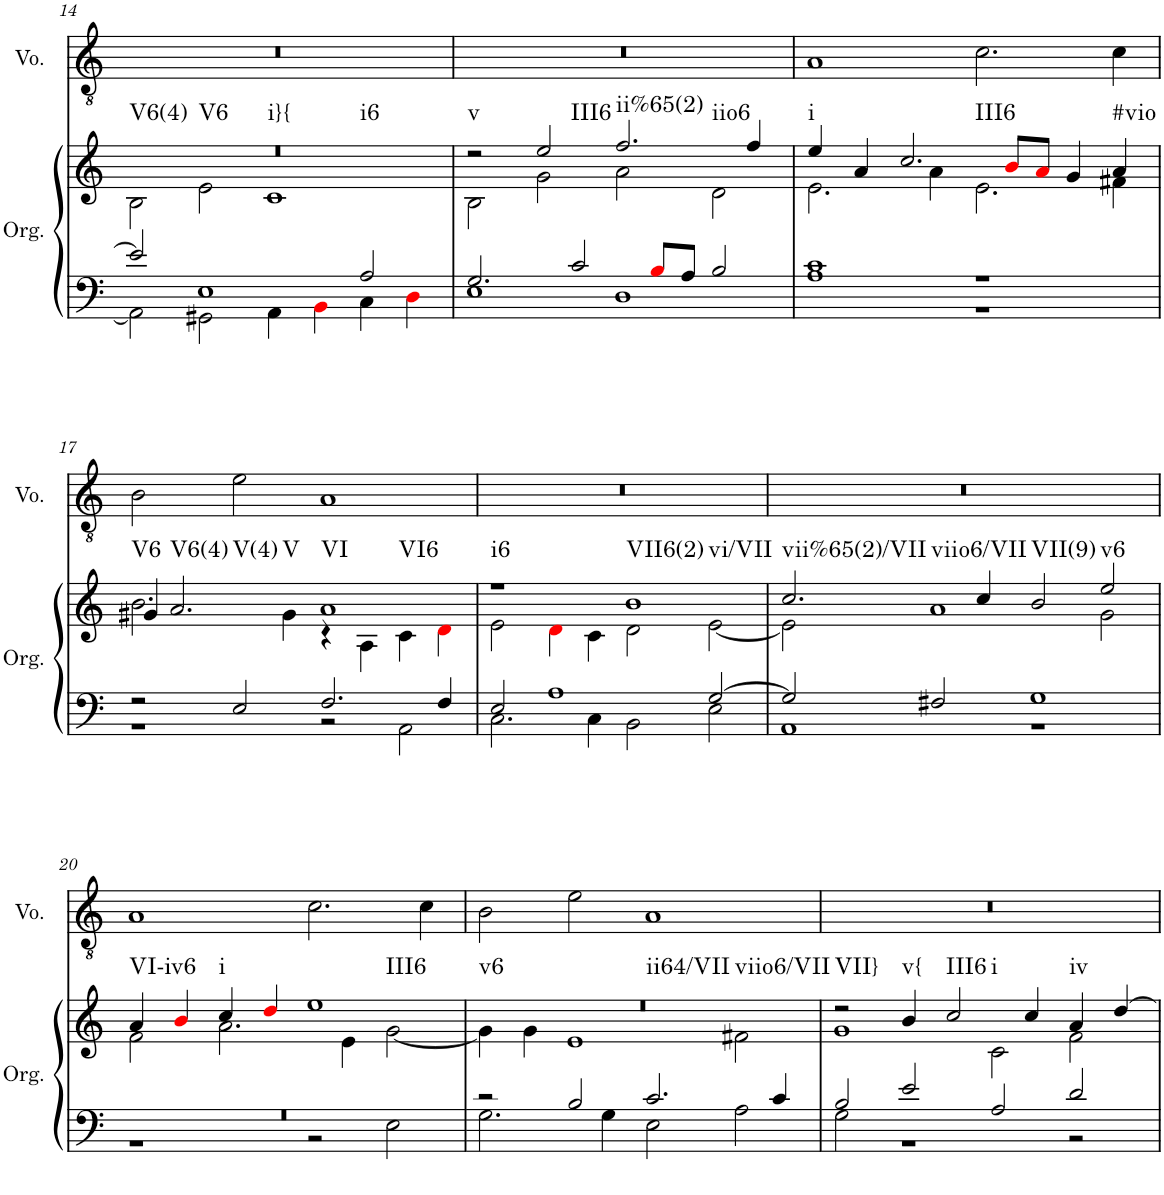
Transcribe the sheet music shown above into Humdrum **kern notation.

**kern	**kern	**harte	**kern
*part2	*part2	*part2	*part1
*staff3	*staff2	*	*staff1
*I"Organ	*	*	*I"Voice
*I'Org.	*	*	*I'Vo.
!!LO:PB:g=z
*clefF4	*clefG2	*	*clefGv2
*k[]	*k[]	*	*k[]
*M4/2	*M4/2	*	*M4/2
=14	=14	=14	=14
*^	*^	*	*
!	!	!	!	!LO:H:n=1:kt=V6(4)	!
!	!	!	!	!LO:H:n=2:kt=V6	!
!	!	!	!	!LO:H:n=3:kt=i}{	!
!	!	!	!	!LO:H:n=4:kt=i6	!
2e/]	2AA\]	0r	2B\	N N N N	0r
1E	2GG#X\	.	2e\	.	.
.	4AA\	.	1c	.	.
.	4BBi\	.	.	.	.
2A/	4C\	.	.	.	.
.	4Di\	.	.	.	.
=15	=15	=15	=15	=15	=15
!	!	!	!	!LO:H:kt=v	!
2.G/	1E	2r	2B\	N	0r
!	!	!	!	!LO:H:kt=III6	!
.	.	2ee/	2g\	N	.
2c/	.	.	.	.	.
!	!	!	!	!LO:H:n=1:kt=ii%65(2)	!
!	!	!	!	!LO:H:n=2:kt=iio6	!
.	1D	2.ff/	2a\	N N	.
8Bi/L	.	.	.	.	.
8A/J	.	.	.	.	.
2B/	.	.	2d\	.	.
.	.	4ff/	.	.	.
=16	=16	=16	=16	=16	=16
!	!	!	!	!LO:H:kt=i	!
1c	1A	4ee/	2.e\	N	1A
.	.	4a/	.	.	.
!	!	!	!	!LO:H:kt=III6	!
.	.	2.cc/	.	N	.
.	.	.	4a\	.	.
1r	1r	.	2.e\	.	2.c\
.	.	8bi/L	.	.	.
.	.	8ai/J	.	.	.
.	.	4g/	.	.	.
!	!	!	!	!LO:H:kt=#vio	!
.	.	4a/	4f#X\	N	4c\
!!LO:LB:g=z
=17	=17	=17	=17	=17	=17
!	!	!	!	!LO:H:kt=V6	!
2r	1r	4g#X/	2.b\	N	2B\
!	!	!	!	!LO:H:n=1:kt=V6(4)	!
!	!	!	!	!LO:H:n=2:kt=V(4)	!
!	!	!	!	!LO:H:n=3:kt=V	!
.	.	2.a/	.	N N N	.
2E/	.	.	.	.	2e\
.	.	.	4g#\	.	.
!	!	!	!	!LO:H:n=1:kt=VI	!
!	!	!	!	!LO:H:n=2:kt=VI6	!
2.F/	2r	1a	4r	N N	1A
.	.	.	4A\	.	.
.	2AA\	.	4c\	.	.
4F/	.	.	4di\	.	.
=18	=18	=18	=18	=18	=18
!	!	!	!	!LO:H:kt=i6	!
2E/	2.C\	1r	2e\	N	0r
1A	.	.	4di\	.	.
.	4C\	.	4c\	.	.
!	!	!	!	!LO:H:n=1:kt=VII6(2)	!
!	!	!	!	!LO:H:n=2:kt=vi/VII	!
.	2BB\	1b	2d\	N N	.
[2G/	2E\	.	[2e\	.	.
=19	=19	=19	=19	=19	=19
!	!	!	!	!LO:H:n=1:kt=vii%65(2)/VII	!
!	!	!	!	!LO:H:n=2:kt=viio6/VII	!
2G/]	1AA	2.cc/	2e\]	N N	0r
2F#X/	.	.	1a	.	.
.	.	4cc/	.	.	.
!	!	!	!	!LO:H:kt=VII(9)	!
1G	1r	2b/	.	N	.
!	!	!	!	!LO:H:kt=v6	!
.	.	2ee/	2g\	N	.
!!LO:LB:g=z
=20	=20	=20	=20	=20	=20
!	!	!	!	!LO:H:kt=VI-iv6	!
0r	1r	4a/	2f\	N	1A
.	.	4bi/	.	.	.
!	!	!	!	!LO:H:kt=i	!
.	.	4cc/	2.a\	N	.
.	.	4ddi/	.	.	.
!	!	!	!	!LO:H:kt=III6	!
.	2r	1ee	.	N	2.c\
.	.	.	4e\	.	.
.	2E\	.	[2g\	.	.
.	.	.	.	.	4c\
=21	=21	=21	=21	=21	=21
!	!	!	!	!LO:H:n=1:kt=v6	!
!	!	!	!	!LO:H:n=2:kt=ii64/VII	!
!	!	!	!	!LO:H:n=3:kt=viio6/VII	!
2r	2.G\	0r	4g\]	N N N	2B\
.	.	.	4g\	.	.
2B/	.	.	1e	.	2e\
.	4G\	.	.	.	.
2.c/	2E\	.	.	.	1A
.	2A\	.	2f#X\	.	.
4c/	.	.	.	.	.
=22	=22	=22	=22	=22	=22
!	!	!	!	!LO:H:kt=VII}	!
2B/	2G\	2r	1g	N	0r
!	!	!	!	!LO:H:kt=v{	!
2e/	1r	4b/	.	N	.
!	!	!	!	!LO:H:n=1:kt=III6	!
!	!	!	!	!LO:H:n=2:kt=i	!
.	.	2cc/	.	N N	.
2A/	.	.	2c\	.	.
.	.	4cc/	.	.	.
!	!	!	!	!LO:H:kt=iv	!
2d/	2r	4a/	2f\	N	.
.	.	[4dd/	.	.	.
*v	*v	*	*	*	*
*	*v	*v	*	*
=	=	=	=
*-	*-	*-	*-
